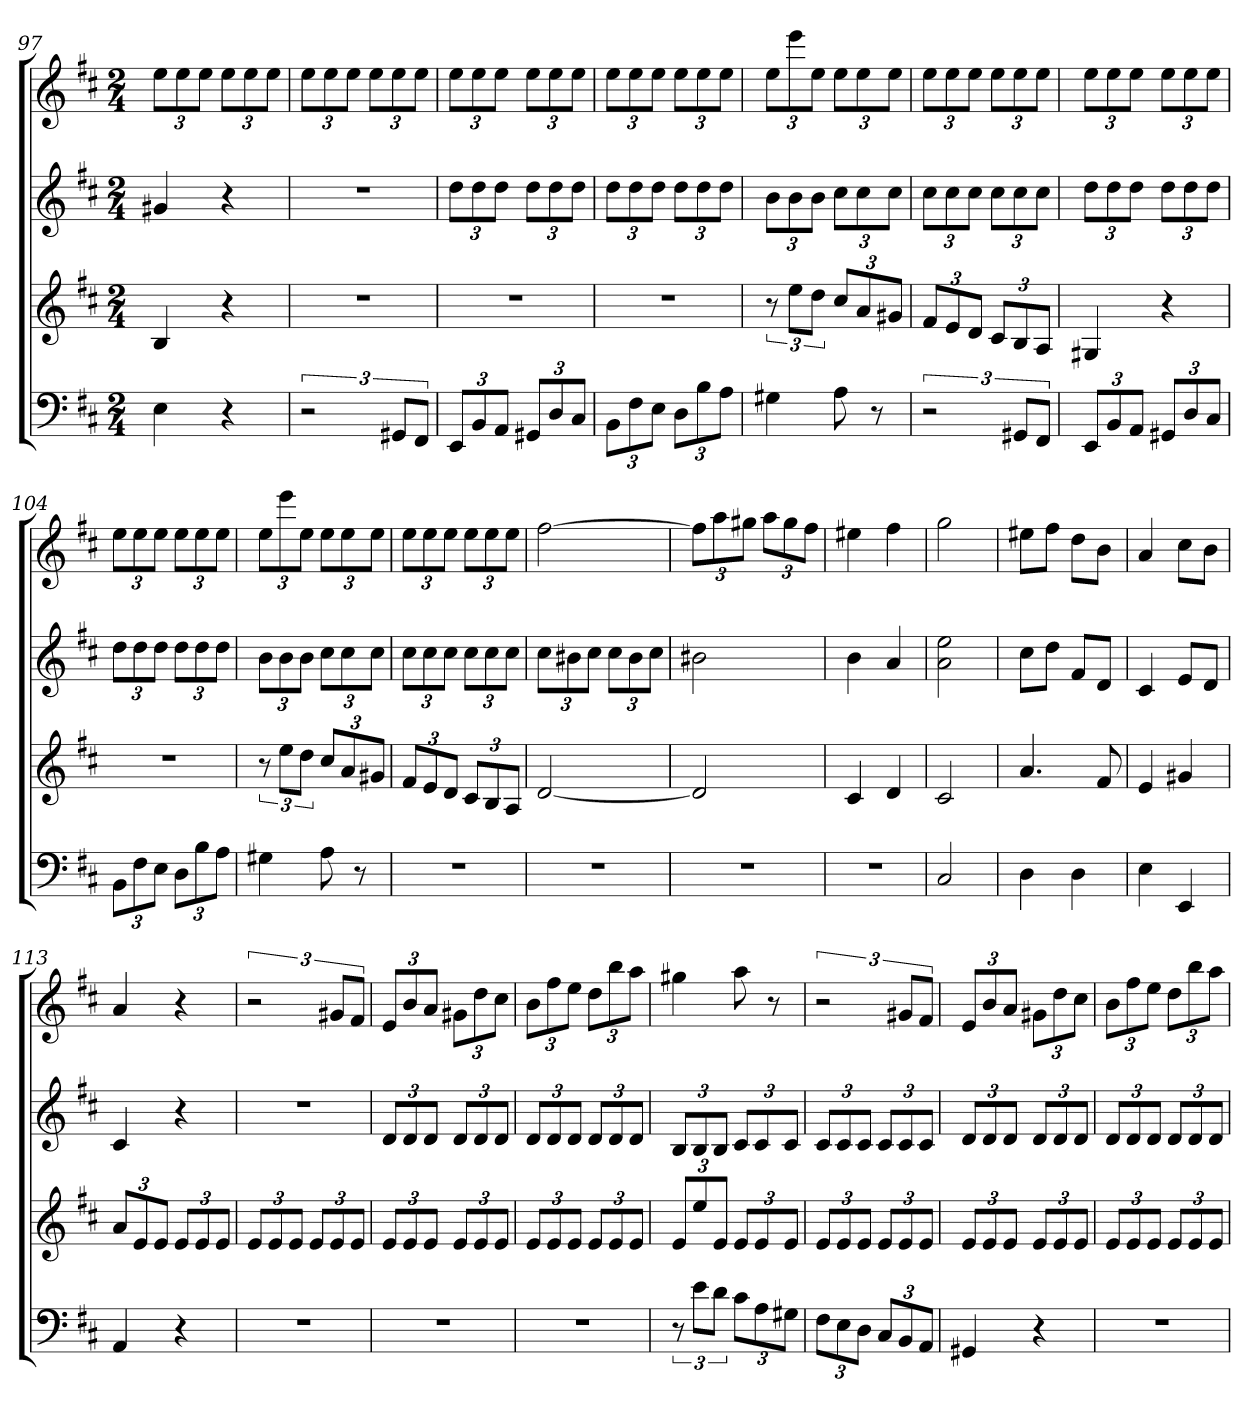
**kern	**kern	**kern	**kern
*part4	*part3	*part2	*part1
*staff4	*staff3	*staff2	*staff1
*k[f#c#]	*k[f#c#]	*k[f#c#]	*k[f#c#]
*D:	*D:	*D:	*D:
*M2/4	*M2/4	*M2/4	*M2/4
=97	=97	=97	=97
4E	4B	4g#X	12eeL
.	.	.	12ee
.	.	.	12eeJ
4r	4r	4r	12eeL
.	.	.	12ee
.	.	.	12eeJ
=98	=98	=98	=98
3r	2r	2r	12eeL
.	.	.	12ee
.	.	.	12eeJ
.	.	.	12eeL
12GG#XL	.	.	12ee
12FF#J	.	.	12eeJ
=99	=99	=99	=99
12EEL	2r	12ddL	12eeL
12BB	.	12dd	12ee
12AAJ	.	12ddJ	12eeJ
12GG#XL	.	12ddL	12eeL
12D	.	12dd	12ee
12C#J	.	12ddJ	12eeJ
=100	=100	=100	=100
12BBL	2r	12ddL	12eeL
12F#	.	12dd	12ee
12EJ	.	12ddJ	12eeJ
12DL	.	12ddL	12eeL
12B	.	12dd	12ee
12AJ	.	12ddJ	12eeJ
=101	=101	=101	=101
4G#X	12r	12bL	12eeL
.	12eeL	12b	12eee
.	12ddJ	12bJ	12eeJ
8A	12cc#L	12cc#L	12eeL
.	12a	12cc#	12ee
8r	.	.	.
.	12g#XJ	12cc#J	12eeJ
=102	=102	=102	=102
3r	12f#L	12cc#L	12eeL
.	12e	12cc#	12ee
.	12dJ	12cc#J	12eeJ
.	12c#L	12cc#L	12eeL
12GG#XL	12B	12cc#	12ee
12FF#J	12AJ	12cc#J	12eeJ
=103	=103	=103	=103
12EEL	4G#X	12ddL	12eeL
12BB	.	12dd	12ee
12AAJ	.	12ddJ	12eeJ
12GG#XL	4r	12ddL	12eeL
12D	.	12dd	12ee
12C#J	.	12ddJ	12eeJ
=104	=104	=104	=104
12BBL	2r	12ddL	12eeL
12F#	.	12dd	12ee
12EJ	.	12ddJ	12eeJ
12DL	.	12ddL	12eeL
12B	.	12dd	12ee
12AJ	.	12ddJ	12eeJ
=105	=105	=105	=105
4G#X	12r	12bL	12eeL
.	12eeL	12b	12eee
.	12ddJ	12bJ	12eeJ
8A	12cc#L	12cc#L	12eeL
.	12a	12cc#	12ee
8r	.	.	.
.	12g#XJ	12cc#J	12eeJ
=106	=106	=106	=106
2r	12f#L	12cc#L	12eeL
.	12e	12cc#	12ee
.	12dJ	12cc#J	12eeJ
.	12c#L	12cc#L	12eeL
.	12B	12cc#	12ee
.	12AJ	12cc#J	12eeJ
=107	=107	=107	=107
2r	[2d	12cc#L	[2ff#
.	.	12b#X	.
.	.	12cc#J	.
.	.	12cc#L	.
.	.	12b#	.
.	.	12cc#J	.
=108	=108	=108	=108
2r	2d]	2b#X	12ff#L]
.	.	.	12aa
.	.	.	12gg#XJ
.	.	.	12aaL
.	.	.	12gg#
.	.	.	12ff#J
=109	=109	=109	=109
2r	4c#	4b	4ee#X
.	4d	4a	4ff#
=110	=110	=110	=110
2C#	2c#	2a 2ee	2gg
=111	=111	=111	=111
4D	4.a	8cc#L	8ee#XL
.	.	8ddJ	8ff#J
4D	.	8f#L	8ddL
.	8f#	8dJ	8bJ
=112	=112	=112	=112
4E	4e	4c#	4a
4EE	4g#X	8eL	8cc#L
.	.	8dJ	8bJ
=113	=113	=113	=113
4AA	12aL	4c#	4a
.	12e	.	.
.	12eJ	.	.
4r	12eL	4r	4r
.	12e	.	.
.	12eJ	.	.
=114	=114	=114	=114
2r	12eL	2r	3r
.	12e	.	.
.	12eJ	.	.
.	12eL	.	.
.	12e	.	12g#XL
.	12eJ	.	12f#J
=115	=115	=115	=115
2r	12eL	12dL	12eL
.	12e	12d	12b
.	12eJ	12dJ	12aJ
.	12eL	12dL	12g#XL
.	12e	12d	12dd
.	12eJ	12dJ	12cc#J
=116	=116	=116	=116
2r	12eL	12dL	12bL
.	12e	12d	12ff#
.	12eJ	12dJ	12eeJ
.	12eL	12dL	12ddL
.	12e	12d	12bb
.	12eJ	12dJ	12aaJ
=117	=117	=117	=117
12r	12eL	12BL	4gg#X
12eL	12ee	12B	.
12dJ	12eJ	12BJ	.
12c#L	12eL	12c#L	8aa
12A	12e	12c#	.
.	.	.	8r
12G#XJ	12eJ	12c#J	.
=118	=118	=118	=118
12F#L	12eL	12c#L	3r
12E	12e	12c#	.
12DJ	12eJ	12c#J	.
12C#L	12eL	12c#L	.
12BB	12e	12c#	12g#XL
12AAJ	12eJ	12c#J	12f#J
=119	=119	=119	=119
4GG#X	12eL	12dL	12eL
.	12e	12d	12b
.	12eJ	12dJ	12aJ
4r	12eL	12dL	12g#XL
.	12e	12d	12dd
.	12eJ	12dJ	12cc#J
=120	=120	=120	=120
2r	12eL	12dL	12bL
.	12e	12d	12ff#
.	12eJ	12dJ	12eeJ
.	12eL	12dL	12ddL
.	12e	12d	12bb
.	12eJ	12dJ	12aaJ
=	=	=	=
*-	*-	*-	*-
